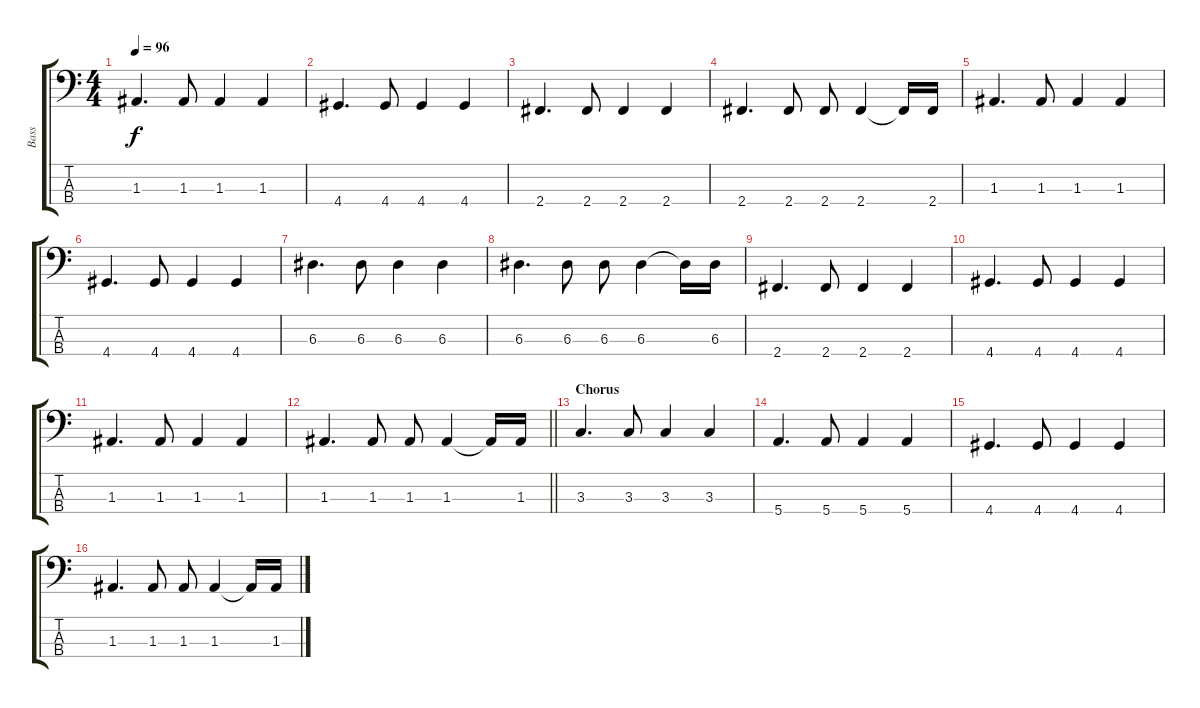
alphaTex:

\track ("Bass" "Bass") {instrument electricbassfinger}
\staff {score tabs}
\tuning (G2 D2 A1 E1) {hide}
\ts (4 4)
\tempo 96
\clef f4
\ks c
1.3.4{d dy f} 1.3.8 1.3.4 1.3.4 |
4.4.4{d} 4.4.8 4.4.4 4.4.4 |
2.4.4{d} 2.4.8 2.4.4 2.4.4 |
2.4.4{d} 2.4.8 2.4.8 2.4.4 2.4{t}.16 2.4.16 |
1.3.4{d} 1.3.8 1.3.4 1.3.4 |
4.4.4{d} 4.4.8 4.4.4 4.4.4 |
6.3.4{d} 6.3.8 6.3.4 6.3.4 |
6.3.4{d} 6.3.8 6.3.8 6.3.4 6.3{t}.16 6.3.16 |
2.4.4{d} 2.4.8 2.4.4 2.4.4 |
4.4.4{d} 4.4.8 4.4.4 4.4.4 |
1.3.4{d} 1.3.8 1.3.4 1.3.4 |
\barLineRight lightlight
1.3.4{d} 1.3.8 1.3.8 1.3.4 1.3{t}.16 1.3.16 |
\section ("" "Chorus")
3.3.4{d} 3.3.8 3.3.4 3.3.4 |
5.4.4{d} 5.4.8 5.4.4 5.4.4 |
4.4.4{d} 4.4.8 4.4.4 4.4.4 |
1.3.4{d} 1.3.8 1.3.8 1.3.4 1.3{t}.16 1.3.16
